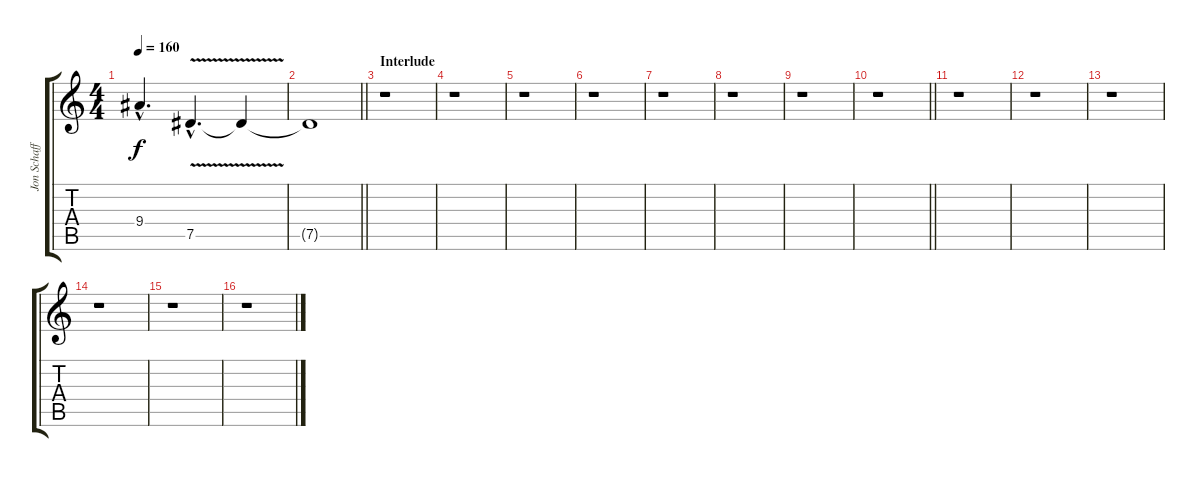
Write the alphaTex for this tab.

\track ("Jon Schaffer" "Jon Schaff") {instrument acousticguitarsteel}
\staff {score tabs}
\tuning (Eb4 Bb3 Gb3 Db3 Ab2 Eb2) {hide}
\ts (4 4)
\tempo 160
\clef g2
\ks c
9.4{hac}.4{d dy f} 7.5{v hac}.4{d} 7.5{t}.4 |
\barLineRight lightlight
7.5{t}.1 |
\section ("" "Interlude")
r.1 |
r.1 |
r.1 |
r.1 |
r.1 |
r.1 |
r.1 |
\barLineRight lightlight
r.1 |
r.1 |
r.1 |
r.1 |
r.1 |
r.1 |
r.1
